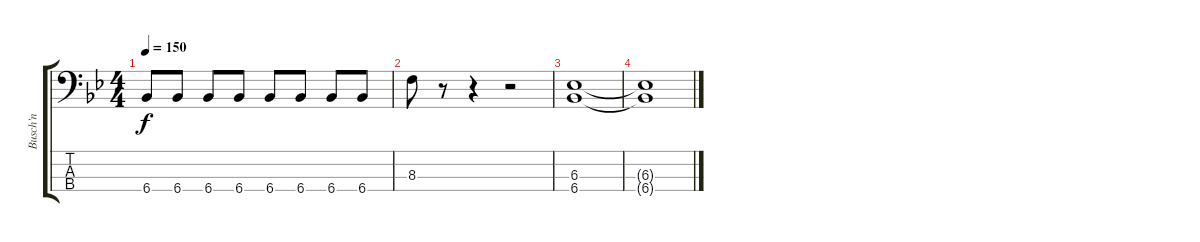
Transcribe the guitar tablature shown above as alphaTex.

\track ("Busch'n" "Busch'n") {instrument electricbasspick}
\staff {score tabs}
\tuning (G2 D2 A1 E1) {hide}
\ts (4 4)
\tempo 150
\clef f4
\ks bb
6.4.8{dy f} 6.4.8 6.4.8 6.4.8 6.4.8 6.4.8 6.4.8 6.4.8 |
8.3.8 r.8 r.4 r.2 |
(6.3 6.4).1 |
(6.3{t} 6.4{t}).1
